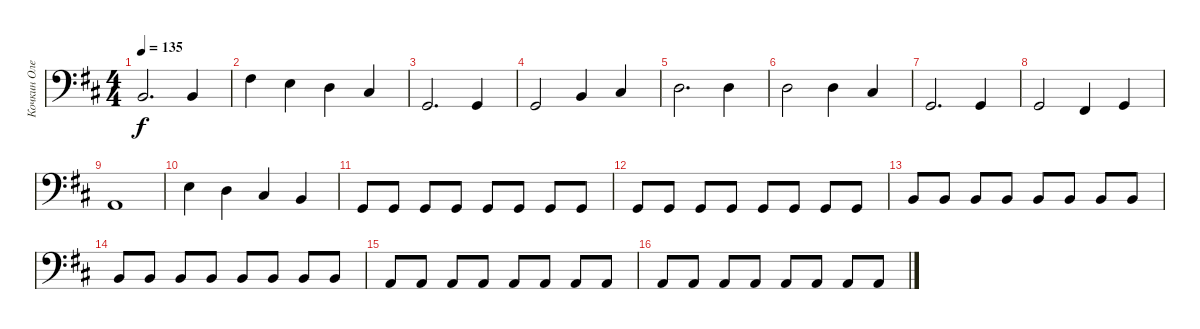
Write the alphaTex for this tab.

\track ("Кочкин Олег" "Кочкин Оле") {instrument electricbassfinger}
\staff {score}
\tuning (G2 D2 A1 E1) {hide}
\ts (4 4)
\tempo 135
\clef f4
\ks d
2.3.2{d dy f} 2.3.4 |
4.2.4 2.2.4 0.2.4 4.3.4 |
3.4.2{d} 3.4.4 |
3.4.2 2.3.4 4.3.4 |
0.2.2{d} 0.2.4 |
0.2.2 0.2.4 4.3.4 |
3.4.2{d} 3.4.4 |
3.4.2 2.4.4 3.4.4 |
0.3.1 |
2.2.4 0.2.4 4.3.4 2.3.4 |
3.4.8 3.4.8 3.4.8 3.4.8 3.4.8 3.4.8 3.4.8 3.4.8 |
3.4.8 3.4.8 3.4.8 3.4.8 3.4.8 3.4.8 3.4.8 3.4.8 |
2.3.8 2.3.8 2.3.8 2.3.8 2.3.8 2.3.8 2.3.8 2.3.8 |
2.3.8 2.3.8 2.3.8 2.3.8 2.3.8 2.3.8 2.3.8 2.3.8 |
0.3.8 0.3.8 0.3.8 0.3.8 0.3.8 0.3.8 0.3.8 0.3.8 |
0.3.8 0.3.8 0.3.8 0.3.8 0.3.8 0.3.8 0.3.8 0.3.8
